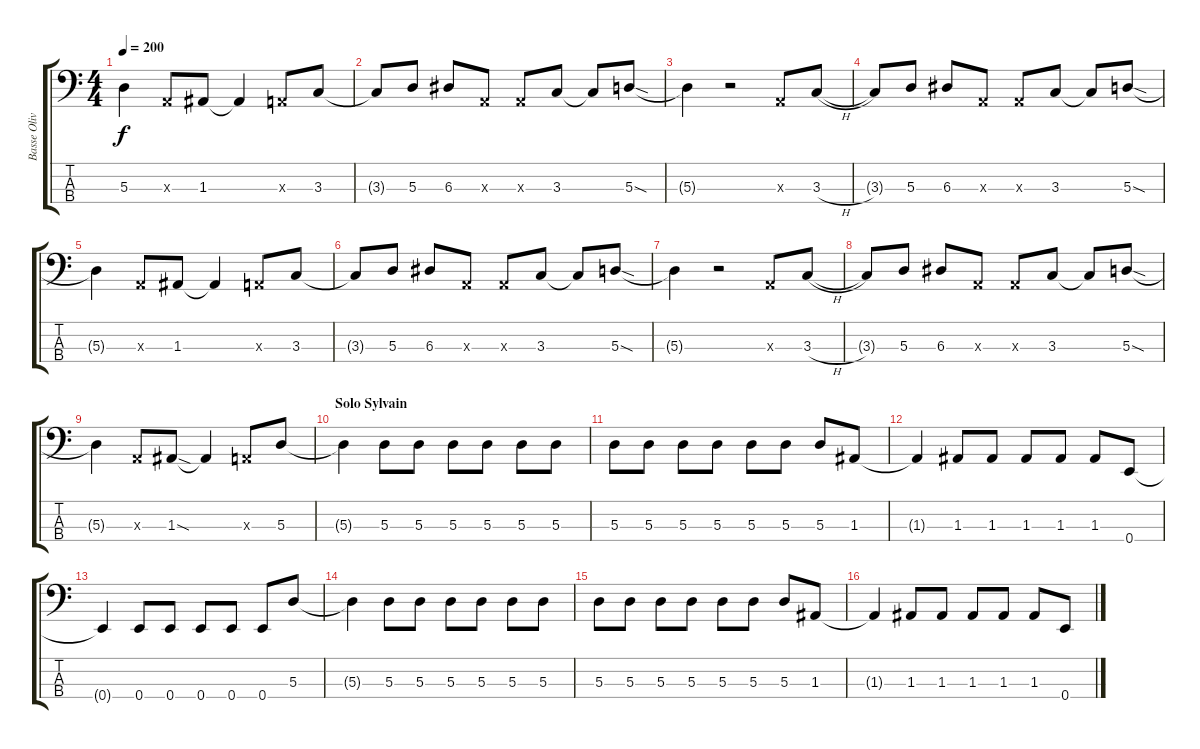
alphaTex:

\track ("Basse Oliv" "Basse Oliv") {instrument electricbassfinger}
\staff {score tabs}
\tuning (G2 D2 A1 E1) {hide}
\ts (4 4)
\tempo 200
\clef f4
\ks c
5.3{t}.4{dy f} 0.3{x}.8 1.3.8 1.3{t}.4 0.3{x}.8 3.3.8 |
3.3{t}.8 5.3.8 6.3.8 0.3{x}.8 0.3{x}.8 3.3.8 3.3{t}.8 5.3{sod}.8 |
5.3{t}.4 r.2 0.3{x}.8 3.3{h}.8 |
3.3{t}.8 5.3.8 6.3.8 0.3{x}.8 0.3{x}.8 3.3.8 3.3{t}.8 5.3{sod}.8 |
5.3{t}.4 0.3{x}.8 1.3.8 1.3{t}.4 0.3{x}.8 3.3.8 |
3.3{t}.8 5.3.8 6.3.8 0.3{x}.8 0.3{x}.8 3.3.8 3.3{t}.8 5.3{sod}.8 |
5.3{t}.4 r.2 0.3{x}.8 3.3{h}.8 |
3.3{t}.8 5.3.8 6.3.8 0.3{x}.8 0.3{x}.8 3.3.8 3.3{t}.8 5.3{sod}.8 |
5.3{t}.4 0.3{x}.8 1.3{sod}.8 1.3{t}.4 0.3{x}.8 5.3.8 |
\section ("" "Solo Sylvain")
5.3{t}.4 5.3.8 5.3.8 5.3.8 5.3.8 5.3.8 5.3.8 |
5.3.8 5.3.8 5.3.8 5.3.8 5.3.8 5.3.8 5.3.8 1.3.8 |
1.3{t}.4 1.3.8 1.3.8 1.3.8 1.3.8 1.3.8 0.4.8 |
0.4{t}.4 0.4.8 0.4.8 0.4.8 0.4.8 0.4.8 5.3.8 |
5.3{t}.4 5.3.8 5.3.8 5.3.8 5.3.8 5.3.8 5.3.8 |
5.3.8 5.3.8 5.3.8 5.3.8 5.3.8 5.3.8 5.3.8 1.3.8 |
1.3{t}.4 1.3.8 1.3.8 1.3.8 1.3.8 1.3.8 0.4.8
